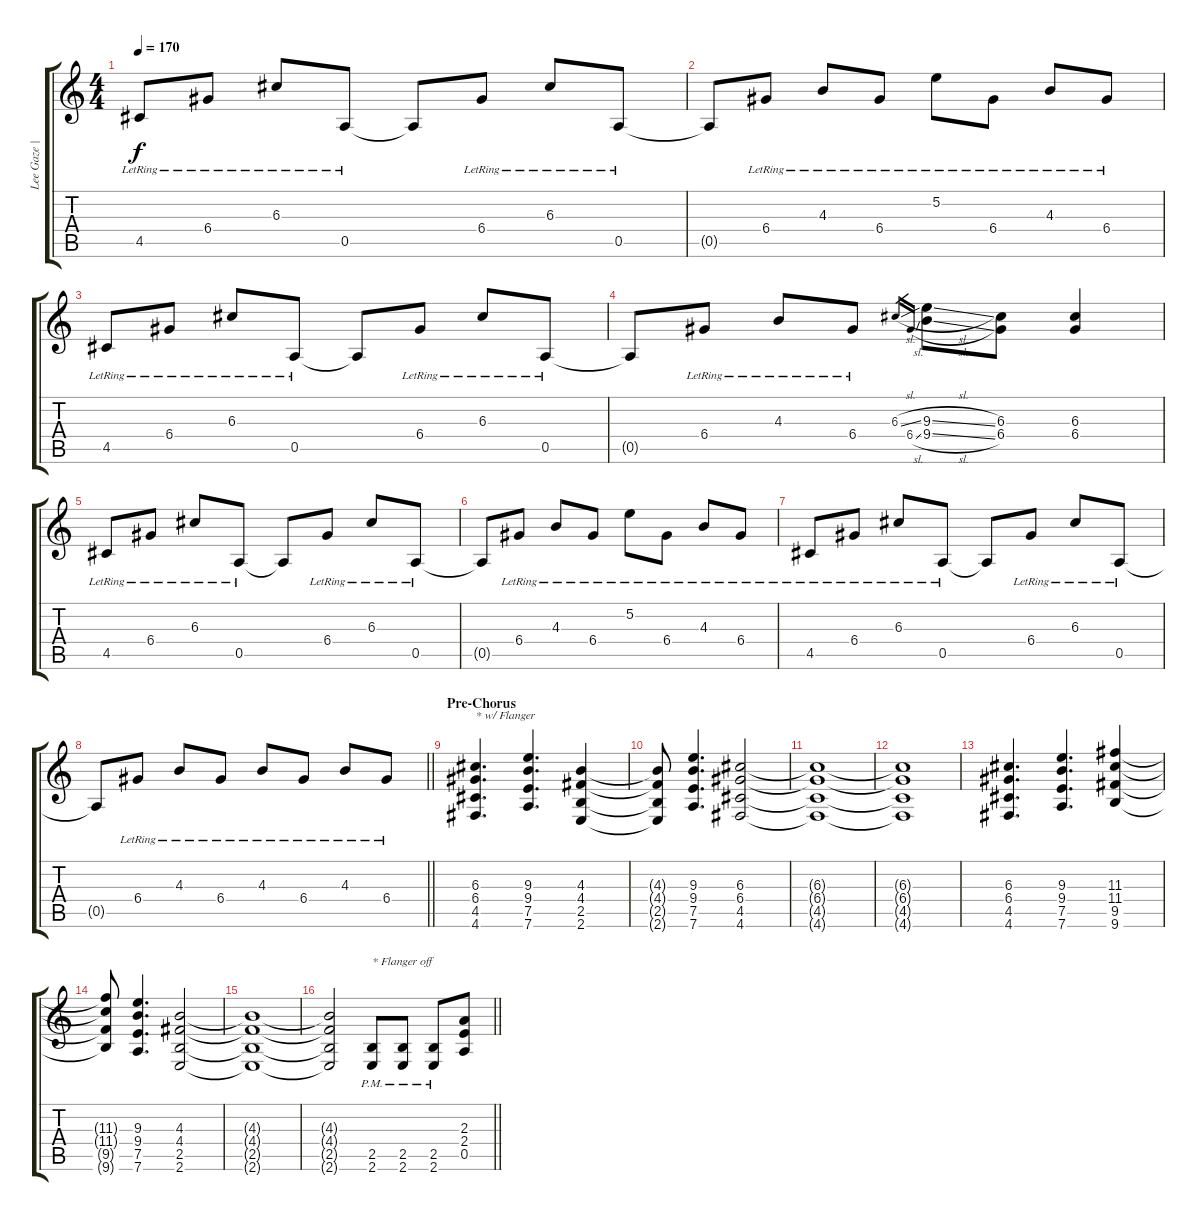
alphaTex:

\track ("Lee Gaze | Lead" "Lee Gaze |") {instrument electricguitarjazz}
\staff {score tabs}
\tuning (E4 B3 G3 D3 A2 D2) {hide}
\ts (4 4)
\tempo 170
\clef g2
\ks c
4.5{lr}.8{dy f} 6.4{lr}.8 6.3{lr}.8 0.5{lr}.8 0.5{t}.8 6.4{lr}.8 6.3{lr}.8 0.5{lr}.8 |
0.5{t}.8 6.4{lr}.8 4.3{lr}.8 6.4{lr}.8 5.2{lr}.8 6.4{lr}.8 4.3{lr}.8 6.4{lr}.8 |
4.5{lr}.8 6.4{lr}.8 6.3{lr}.8 0.5{lr}.8 0.5{t}.8 6.4{lr}.8 6.3{lr}.8 0.5{lr}.8 |
0.5{t}.8 6.4{lr}.8 4.3{lr}.8 6.4{lr}.8 6.3{sl}.16{gr} 6.4{sl}.16{gr} (9.3{sl} 9.4{sl}).8 (6.3 6.4).8 (6.3 6.4).4 |
4.5{lr}.8 6.4{lr}.8 6.3{lr}.8 0.5{lr}.8 0.5{t}.8 6.4{lr}.8 6.3{lr}.8 0.5{lr}.8 |
0.5{t}.8 6.4{lr}.8 4.3{lr}.8 6.4{lr}.8 5.2{lr}.8 6.4{lr}.8 4.3{lr}.8 6.4{lr}.8 |
4.5{lr}.8 6.4{lr}.8 6.3{lr}.8 0.5{lr}.8 0.5{t}.8 6.4{lr}.8 6.3{lr}.8 0.5{lr}.8 |
\barLineRight lightlight
0.5{t}.8 6.4{lr}.8 4.3{lr}.8 6.4{lr}.8 4.3{lr}.8 6.4{lr}.8 4.3{lr}.8 6.4{lr}.8 |
\section ("" "Pre-Chorus")
(6.3 6.4 4.5 4.6).4{d txt "* w/ Flanger" instrument distortionguitar} (9.3 9.4 7.5 7.6).4{d} (4.3 4.4 2.5 2.6).4 |
(4.3{t} 4.4{t} 2.5{t} 2.6{t}).8 (9.3 9.4 7.5 7.6).4{d} (6.3 6.4 4.5 4.6).2 |
(6.3{t} 6.4{t} 4.5{t} 4.6{t}).1 |
(6.3{t} 6.4{t} 4.5{t} 4.6{t}).1 |
(6.3 6.4 4.5 4.6).4{d} (9.3 9.4 7.5 7.6).4{d} (11.3 11.4 9.5 9.6).4 |
(11.3{t} 11.4{t} 9.5{t} 9.6{t}).8 (9.3 9.4 7.5 7.6).4{d} (4.3 4.4 2.5 2.6).2 |
(4.3{t} 4.4{t} 2.5{t} 2.6{t}).1 |
\barLineRight lightlight
(4.3{t} 4.4{t} 2.5{t} 2.6{t}).2 (2.5{pm} 2.6{pm}).8{txt "* Flanger off" instrument distortionguitar} (2.5{pm} 2.6{pm}).8 (2.5{pm} 2.6{pm}).8 (2.3 2.4 0.5).8
